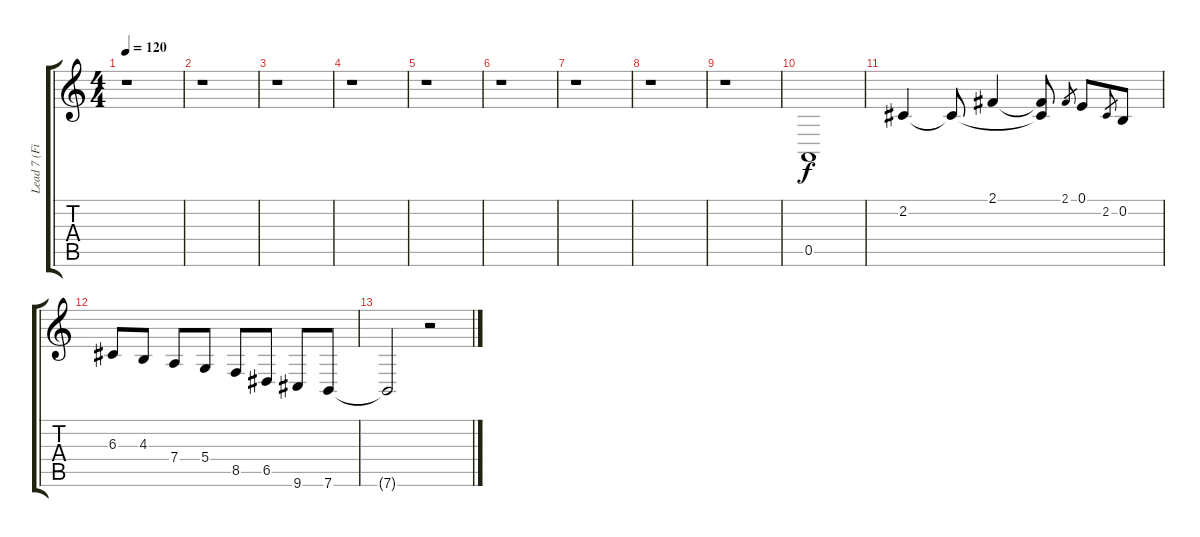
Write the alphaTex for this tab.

\track ("Lead 7 (Fifths)" "Lead 7 (Fi") {instrument lead7fifths}
\staff {score tabs}
\tuning (E4 B3 G3 D3 A2 E2) {hide}
\ts (4 4)
\tempo 120
\clef g2
\ks c
r.1{dy mp} |
r.1 |
r.1 |
r.1 |
r.1 |
r.1 |
r.1 |
r.1 |
r.1 |
0.5.1{dy f} |
2.2.4 2.2{t}.8 2.1.4 (2.1{t} 2.2{t}).8 2.1.8{gr} 0.1.8 2.2.8{gr} 0.2.8 |
6.3.8 4.3.8 7.4.8 5.4.8 8.5.8 6.5.8 9.6.8 7.6.8 |
7.6{t}.2 r.2
